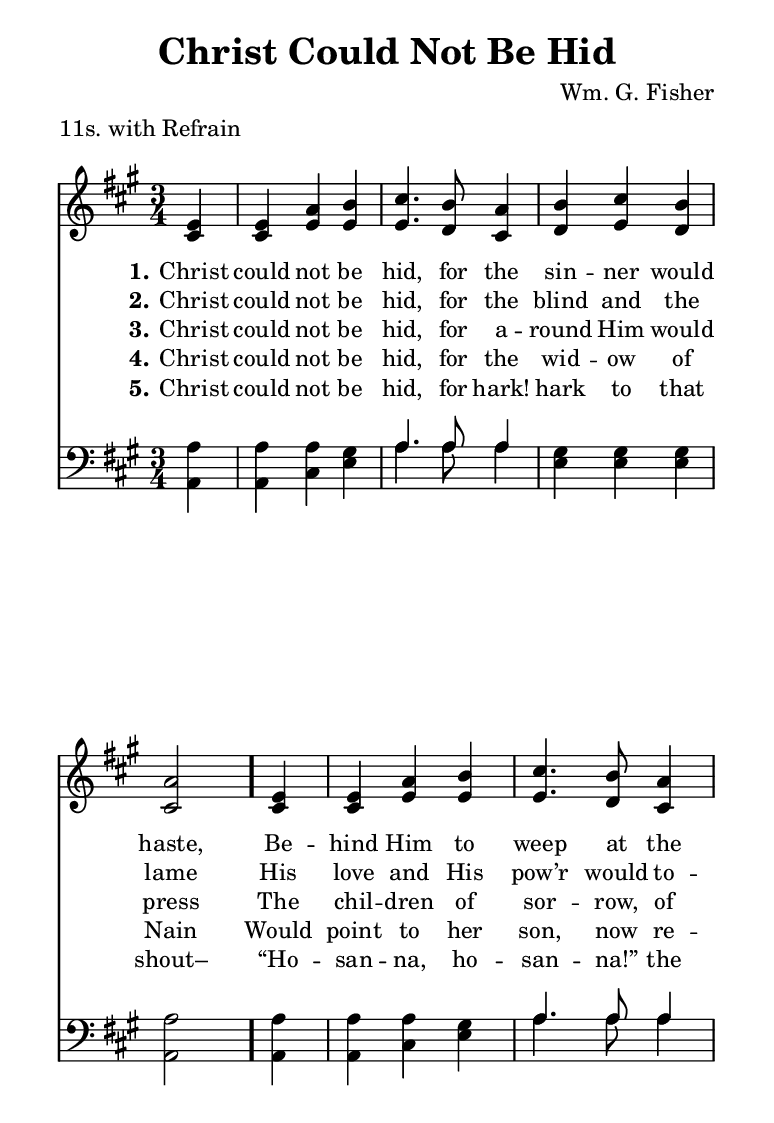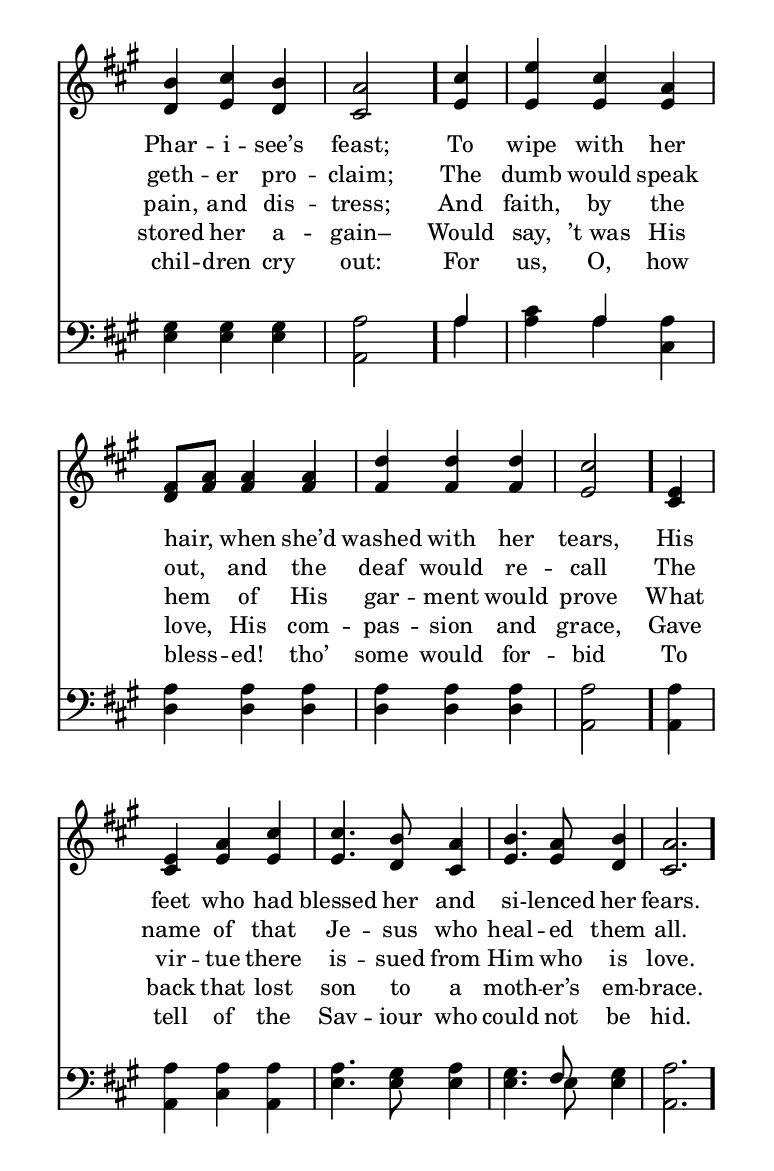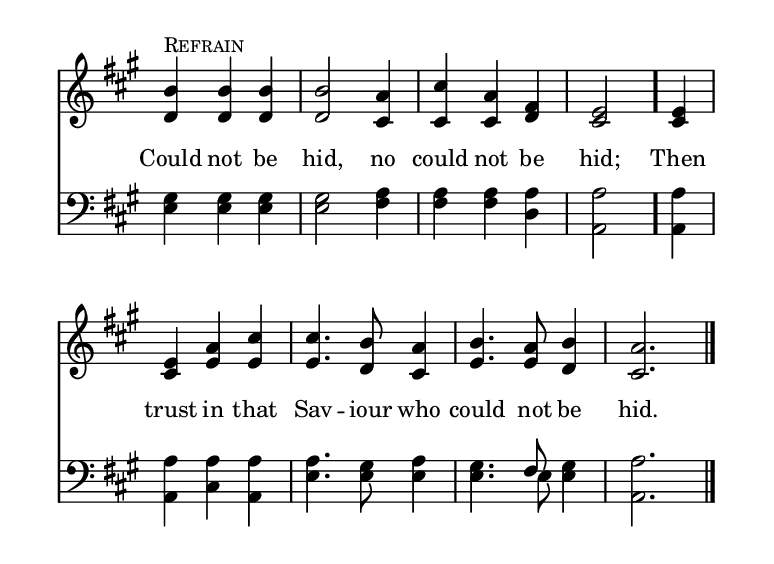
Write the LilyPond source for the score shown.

\include "common/global.ily"
\paper {
  \include "common/paper.ily"
  ragged-last-bottom = ##t
  system-count = #(cond (is-eogsized 5) (#t #f))
  page-count = #(cond (is-eogsized 2) (#t #f))
}

\header{
  %children
  hymnnumber = "297"
  title = "Christ Could Not Be Hid"
  tunename = ""
  meter = "11s. with Refrain"
  poet = ""
  composer = "Wm. G. Fisher"
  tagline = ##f
}

global = {
  \include "common/overrides.ily"
  \override Staff.TimeSignature.style = #'numbered
  \time 3/4
  \override Score.MetronomeMark.transparent = ##t % hide all fermata changes too
  \tempo 4=100
  \key a \major
  \partial 4
  \autoBeamOff
}

notesSoprano = {
\global
\relative c' {

  e4 | e a b | cis4. b8 a4 | b cis b | a2
  e4 | e a b | cis4. b8 a4 | b cis b | a2
  cis4 | e cis a | fis8[ a] a4 a | d d d | cis2
  e,4 | e a cis | cis4. b8 a4 | b4. a8 b4 | a2.

  \eogbreak
  << s^\markup { \small \caps "Refrain" }
  { b4 b b | b2 a4 | cis a fis | e2 } >>
  e4 | e a cis | cis4. b8 a4 | b4. a8 b4 | a2.

  \bar "|."

}
}

notesAlto = {
\global
\relative e' {

  cis4 | cis e e | e4. d8 cis4 | d e d | cis2
  cis4 | cis e e | e4. d8 cis4 | d e d | cis2
  e4 | e e e | d8[ fis] fis4 fis | fis fis fis | e2
  cis4 | cis e e | e4. d8 cis4 | e4. e8 d4 | cis2.

  d4 d d | d2 cis4 | cis cis d | cis2
  cis4 | cis e e | e4. d8 cis4 | e4. e8 d4 | cis2.

}
}

notesTenor = {
\global
\relative a {

  a4 | a a gis | a4. a8 a4 | gis gis gis | a2
  a4 | a a gis | a4. a8 a4 | gis gis gis | a2
  a4 | cis a a | a a a | a a a | a2
  a4 | a a a | a4. gis8 a4 | gis4. fis8 gis4 | a2.

  gis4 gis gis | gis2 a4 | a a a | a2
  a4 | a a a | a4. gis8 a4 | gis4. fis8 gis4 | a2.

}
}

notesBass = {
\global
\relative f, {

  a4 | a cis e | a4. a8 a4 | e e e | a,2
  a4 | a cis e | a4. a8 a4 | e e e | a,2
  a'4 | a a cis, | d d d | d d d | a2
  a4 | a cis a | e'4. e8 e4 | e4. e8 e4 | a,2.

  e'4 e e | e2 fis4 | fis fis d | a2
  a4 | a cis a | e'4. e8 e4 | e4. e8 e4 | a,2.

}
}

Refrain = \lyricmode {

Could not be hid, no could not be hid; \bar "."
Then trust in that Sav -- iour who could not be hid. \bar "."

}

wordsA = \lyricmode {
\set stanza = "1."

Christ could not be hid, for the sin -- ner would haste, \bar "."
Be -- hind Him to weep at the Phar -- i -- see’s feast; \bar "."
To wipe with her hair, when she’d washed with her tears, \bar "."
His feet who had blessed her and si -- lenced her fears. \bar "."

}

wordsB = \lyricmode {
\set stanza = "2."

Christ could not be hid, for the blind and the lame
His love and His pow’r would to -- geth -- er pro -- claim;
The dumb would speak out, and the deaf would re -- call
The name of that Je -- sus who heal -- ed them all.

}

wordsC = \lyricmode {
\set stanza = "3."

Christ could not be hid, for a -- round Him would press
The chil -- dren of sor -- row, of pain, and dis -- tress;
And faith, by the hem of His gar -- ment would prove
What vir -- tue there is -- sued from Him who is love.

\Refrain

}

wordsD = \lyricmode {
\set stanza = "4."

Christ could not be hid, for the wid -- ow of Nain
Would point to her son, now re -- stored her a -- gain–
Would say, ’t_was His love, His com -- pas -- sion and grace,
Gave back that lost son to a moth -- er’s em -- brace.

}

wordsE = \lyricmode {
\set stanza = "5."

Christ could not be hid, for hark! hark to that shout–
“Ho -- san -- na, ho -- san -- na!” the chil -- dren cry out:
For us, O, how bless -- ed! tho’ some would for -- bid
To tell of the Sav -- iour who could not be hid.

}

\score {
  \context ChoirStaff <<
    \context Staff = upper <<
      \set Staff.autoBeaming = ##f
      \set ChoirStaff.systemStartDelimiter = #'SystemStartBar
      \set ChoirStaff.printPartCombineTexts = ##f
      \partcombine #'(2 . 9) \notesSoprano \notesAlto
      \context NullVoice = sopranos { \voiceOne << \notesSoprano >> }
      \context NullVoice = altos { \voiceTwo << \notesAlto >> }
      \context Lyrics = one   \lyricsto sopranos \wordsA
      \context Lyrics = two   \lyricsto sopranos \wordsB
      \context Lyrics = three \lyricsto sopranos \wordsC
      \context Lyrics = four  \lyricsto sopranos \wordsD
      \context Lyrics = five  \lyricsto sopranos \wordsE
    >>
    \context Staff = men <<
      \set Staff.autoBeaming = ##f
      \clef bass
      \set ChoirStaff.printPartCombineTexts = ##f
      \partcombine #'(2 . 9) \notesTenor \notesBass
      \context NullVoice = tenors { \voiceOne << \notesTenor >> }
      \context NullVoice = basses { \voiceTwo << \notesBass >> }
    >>
  >>
  \layout {
    \include "common/layout.ily"
  }
  \midi{
    \include "common/midi.ily"
  }
}

\version "2.19.49"  % necessary for upgrading to future LilyPond versions.

% vi:set et ts=2 sw=2 ai nocindent syntax=lilypond:
